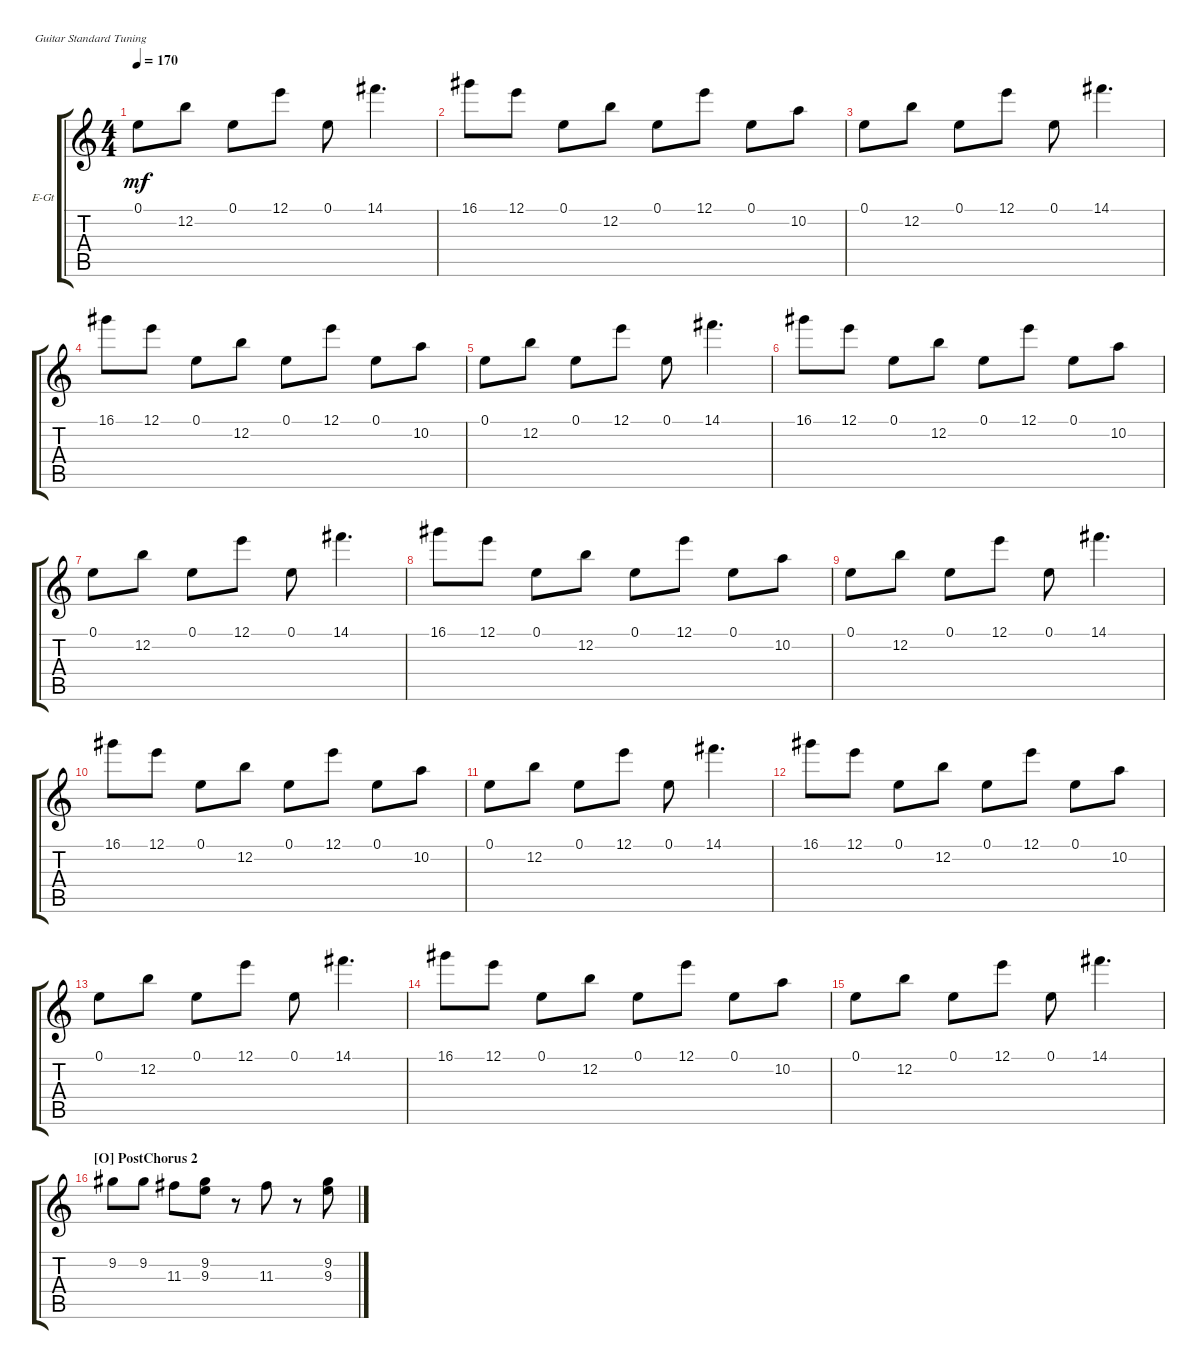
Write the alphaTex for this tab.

\defaultSystemsLayout 4
\bracketExtendMode groupsimilarinstruments
\firstSystemTrackNameOrientation horizontal
\otherSystemsTrackNameOrientation horizontal
\track ("Lead Guitar (Drive)" "E-Gt") {instrument overdrivenguitar}
\staff {score tabs}
\tuning (E4 B3 G3 D3 A2 E2)
\ts (4 4)
\tempo 170
\clef g2
\ks c
0.1.8{dy mf} 12.2.8 0.1.8 12.1.8 0.1.8 14.1.4{d} |
16.1.8 12.1.8 0.1.8 12.2.8 0.1.8 12.1.8 0.1.8 10.2.8 |
0.1.8 12.2.8 0.1.8 12.1.8 0.1.8 14.1.4{d} |
16.1.8 12.1.8 0.1.8 12.2.8 0.1.8 12.1.8 0.1.8 10.2.8 |
0.1.8 12.2.8 0.1.8 12.1.8 0.1.8 14.1.4{d} |
16.1.8 12.1.8 0.1.8 12.2.8 0.1.8 12.1.8 0.1.8 10.2.8 |
0.1.8 12.2.8 0.1.8 12.1.8 0.1.8 14.1.4{d} |
16.1.8 12.1.8 0.1.8 12.2.8 0.1.8 12.1.8 0.1.8 10.2.8 |
0.1.8 12.2.8 0.1.8 12.1.8 0.1.8 14.1.4{d} |
16.1.8 12.1.8 0.1.8 12.2.8 0.1.8 12.1.8 0.1.8 10.2.8 |
0.1.8 12.2.8 0.1.8 12.1.8 0.1.8 14.1.4{d} |
16.1.8 12.1.8 0.1.8 12.2.8 0.1.8 12.1.8 0.1.8 10.2.8 |
0.1.8 12.2.8 0.1.8 12.1.8 0.1.8 14.1.4{d} |
16.1.8 12.1.8 0.1.8 12.2.8 0.1.8 12.1.8 0.1.8 10.2.8 |
0.1.8 12.2.8 0.1.8 12.1.8 0.1.8 14.1.4{d} |
\section ("O" "PostChorus 2")
9.2.8 9.2.8 11.3.8 (9.3 9.2).8 r.8 11.3.8 r.8 (9.3 9.2).8
